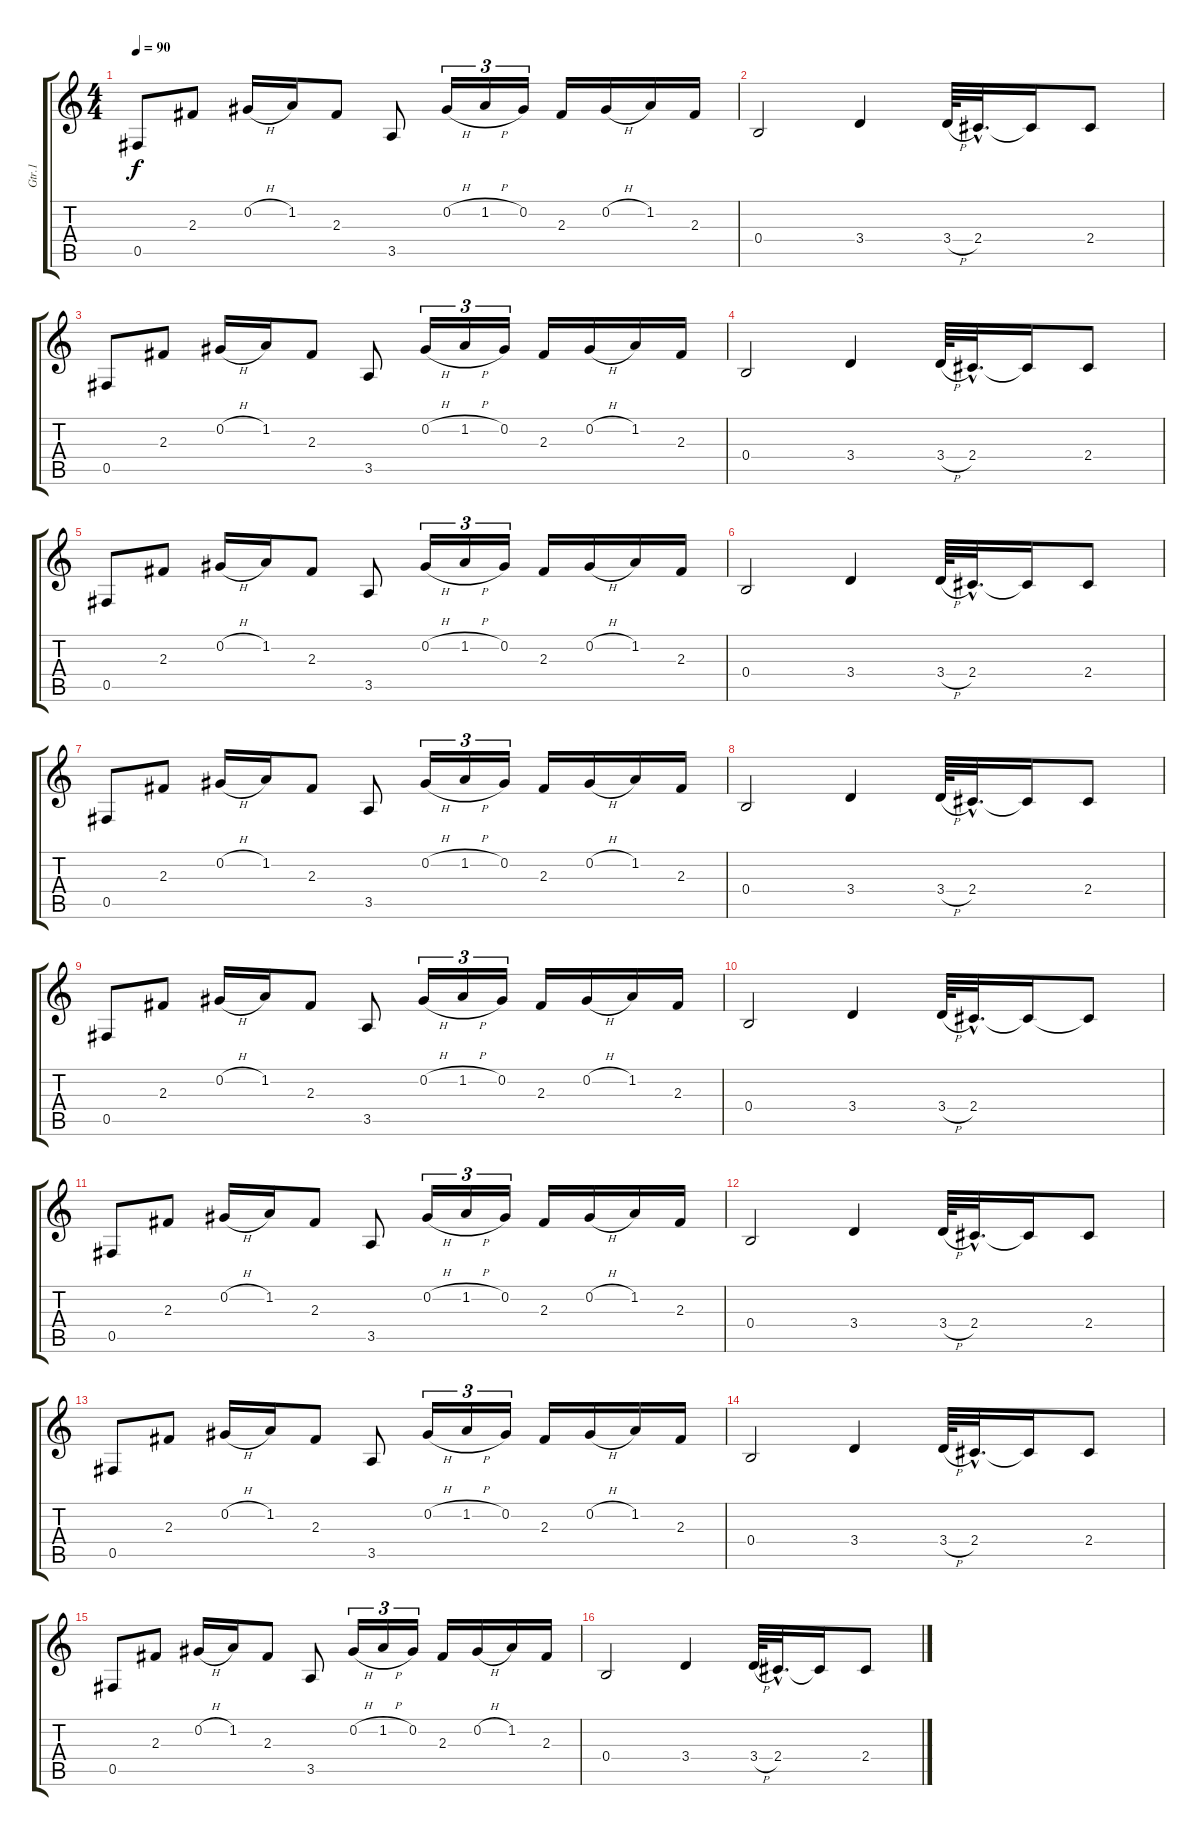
\track ("Gtr.1" "Gtr.1") {instrument electricguitarclean}
\staff {score tabs}
\tuning (Db4 Ab3 E3 B2 Gb2 Db2) {hide}
\ts (4 4)
\tempo 90
\clef g2
\ks c
0.5.8{dy f instrument electricguitarclean} 2.3.8 0.2{h}.16 1.2.16 2.3.8 3.5.8 0.2{h}.16{tu (3 2)} 1.2{h}.16{tu (3 2)} 0.2.16{tu (3 2)} 2.3.16 0.2{h}.16 1.2.16 2.3.16 |
0.4.2 3.4.4 3.4{h}.64 2.4{hac}.32{d} 2.4{t}.16 2.4.8 |
0.5.8 2.3.8 0.2{h}.16 1.2.16 2.3.8 3.5.8 0.2{h}.16{tu (3 2)} 1.2{h}.16{tu (3 2)} 0.2.16{tu (3 2)} 2.3.16 0.2{h}.16 1.2.16 2.3.16 |
0.4.2 3.4.4 3.4{h}.64 2.4{hac}.32{d} 2.4{t}.16 2.4.8 |
0.5.8 2.3.8 0.2{h}.16 1.2.16 2.3.8 3.5.8 0.2{h}.16{tu (3 2)} 1.2{h}.16{tu (3 2)} 0.2.16{tu (3 2)} 2.3.16 0.2{h}.16 1.2.16 2.3.16 |
0.4.2 3.4.4 3.4{h}.64 2.4{hac}.32{d} 2.4{t}.16 2.4.8 |
0.5.8 2.3.8 0.2{h}.16 1.2.16 2.3.8 3.5.8 0.2{h}.16{tu (3 2)} 1.2{h}.16{tu (3 2)} 0.2.16{tu (3 2)} 2.3.16 0.2{h}.16 1.2.16 2.3.16 |
0.4.2 3.4.4 3.4{h}.64 2.4{hac}.32{d} 2.4{t}.16 2.4.8 |
0.5.8 2.3.8 0.2{h}.16 1.2.16 2.3.8 3.5.8 0.2{h}.16{tu (3 2)} 1.2{h}.16{tu (3 2)} 0.2.16{tu (3 2)} 2.3.16 0.2{h}.16 1.2.16 2.3.16 |
0.4.2 3.4.4 3.4{h}.64 2.4{hac}.32{d} 2.4{t}.16 2.4{t}.8 |
0.5.8 2.3.8 0.2{h}.16 1.2.16 2.3.8 3.5.8 0.2{h}.16{tu (3 2)} 1.2{h}.16{tu (3 2)} 0.2.16{tu (3 2)} 2.3.16 0.2{h}.16 1.2.16 2.3.16 |
0.4.2 3.4.4 3.4{h}.64 2.4{hac}.32{d} 2.4{t}.16 2.4.8 |
0.5.8 2.3.8 0.2{h}.16 1.2.16 2.3.8 3.5.8 0.2{h}.16{tu (3 2)} 1.2{h}.16{tu (3 2)} 0.2.16{tu (3 2)} 2.3.16 0.2{h}.16 1.2.16 2.3.16 |
0.4.2 3.4.4 3.4{h}.64 2.4{hac}.32{d} 2.4{t}.16 2.4.8 |
0.5.8 2.3.8 0.2{h}.16 1.2.16 2.3.8 3.5.8 0.2{h}.16{tu (3 2)} 1.2{h}.16{tu (3 2)} 0.2.16{tu (3 2)} 2.3.16 0.2{h}.16 1.2.16 2.3.16 |
0.4.2 3.4.4 3.4{h}.64 2.4{hac}.32{d} 2.4{t}.16 2.4.8
